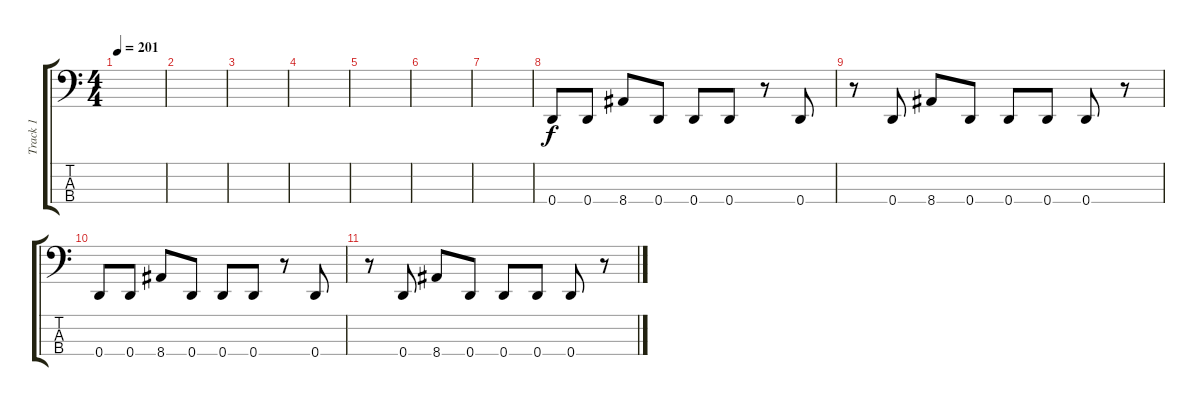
\track ("Track 1" "Track 1") {instrument electricbasspick}
\staff {score tabs}
\tuning (G2 D2 A1 D1) {hide}
\ts (4 4)
\tempo 201
\clef f4
\ks c
|
|
|
|
|
|
|
0.4.8 0.4.8 8.4.8 0.4.8 0.4.8 0.4.8 r.8 0.4.8 |
r.8 0.4.8 8.4.8 0.4.8 0.4.8 0.4.8 0.4.8 r.8 |
0.4.8 0.4.8 8.4.8 0.4.8 0.4.8 0.4.8 r.8 0.4.8 |
r.8 0.4.8 8.4.8 0.4.8 0.4.8 0.4.8 0.4.8 r.8
